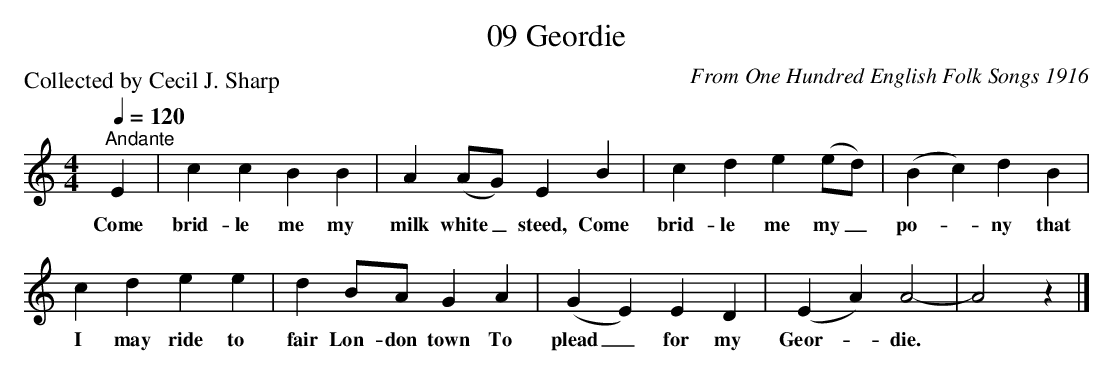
X:1
T:09 Geordie
C:From One Hundred English Folk Songs 1916
P:Collected by Cecil J. Sharp
Q:1/4=120
L:1/4
M:4/4
K:Am
"^Andante" E | c c B B | A (A/G/) E B | c d e (e/d/) | (B c) d B |$ c d e e | d B/A/ G A |
w: Come|brid- le me my|milk white _ steed, Come|brid- le me my _|po- * ny that|I may ride to|fair Lon- don town To|
(G E) E D | (E A) A2- | A2 z |]
w: plead _ for my|Geor- * die.||
